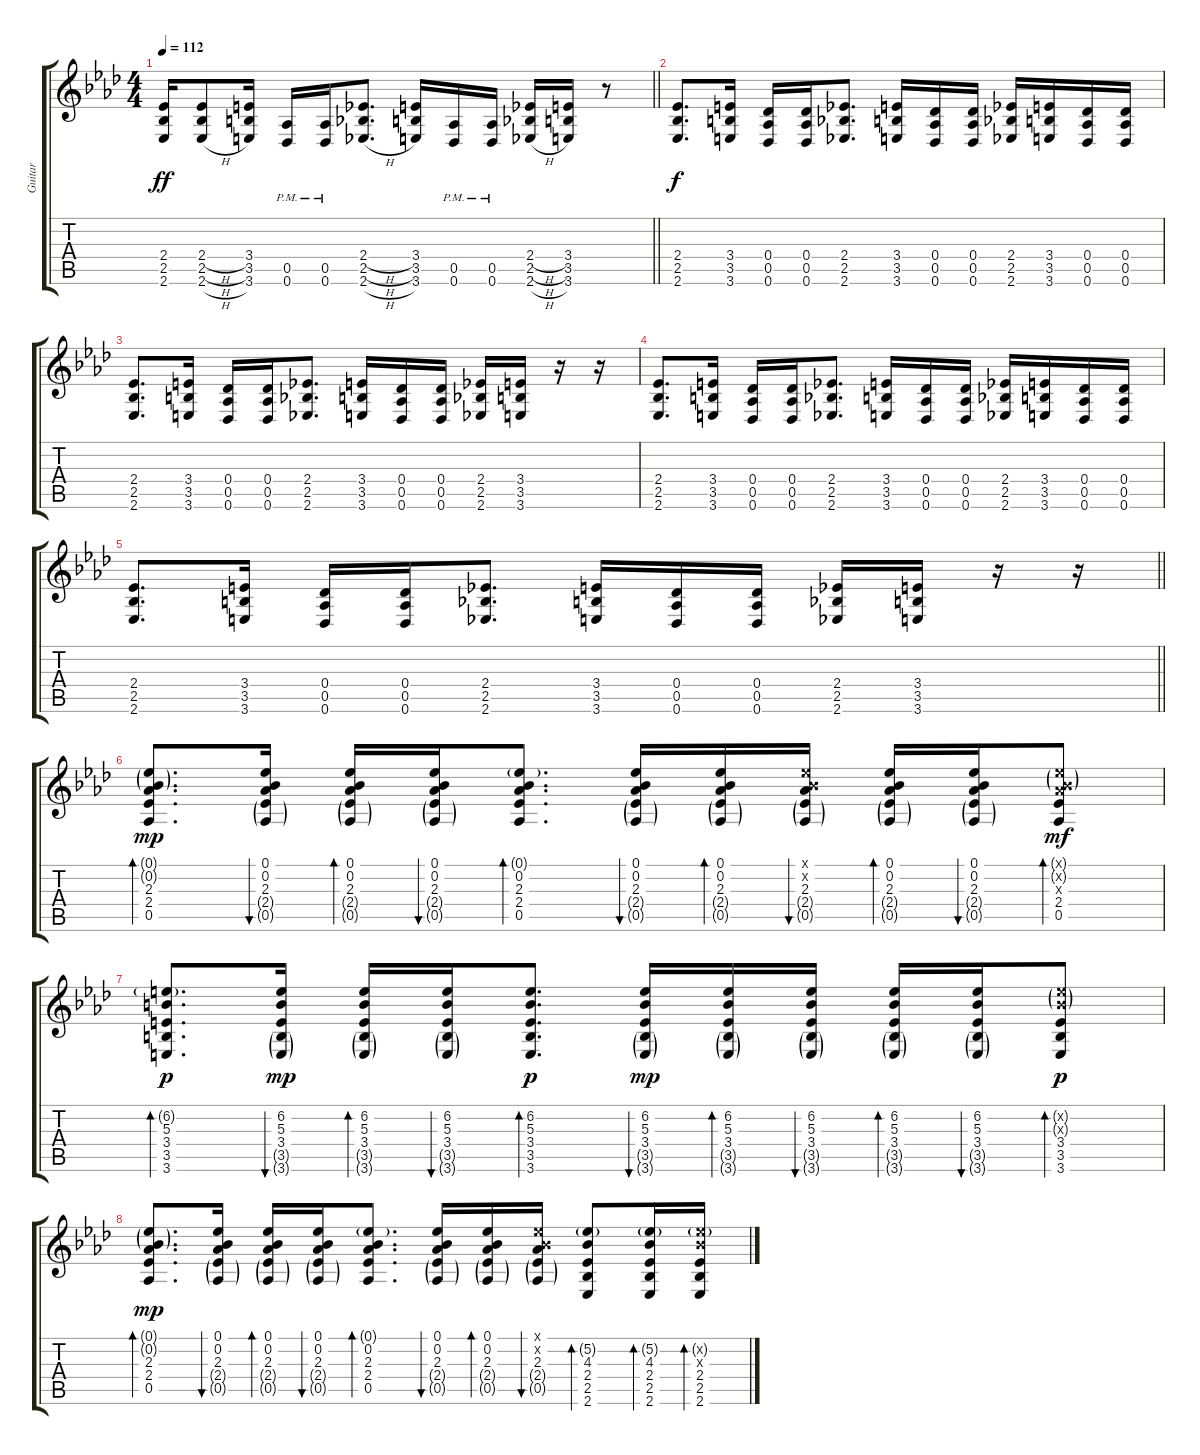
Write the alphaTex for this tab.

\track ("Guitar" "Guitar") {instrument distortionguitar}
\staff {score tabs}
\tuning (Eb4 Bb3 Gb3 Db3 Ab2 Db2) {hide}
\ts (4 4)
\tempo 112
\clef g2
\barLineRight lightlight
\ks ab
(2.4 2.5 2.6).16{dy ff} (2.4{h} 2.5{h} 2.6{h}).8 (3.4 3.5 3.6).16 (0.5{pm} 0.6).16 (0.5{pm} 0.6).16 (2.4{h} 2.5{h} 2.6{h}).8{d} (3.4 3.5 3.6).16 (0.5{pm} 0.6).16 (0.5{pm} 0.6).16 (2.4{h} 2.5{h} 2.6{h}).16 (3.4 3.5 3.6).16 r.8 |
(2.4 2.5 2.6).8{d dy f} (3.4 3.5 3.6).16 (0.4 0.5 0.6).16 (0.4 0.5 0.6).16 (2.4 2.5 2.6).8{d} (3.4 3.5 3.6).16 (0.4 0.5 0.6).16 (0.4 0.5 0.6).16 (2.4 2.5 2.6).16 (3.4 3.5 3.6).16 (0.4 0.5 0.6).16 (0.4 0.5 0.6).16 |
(2.4 2.5 2.6).8{d} (3.4 3.5 3.6).16 (0.4 0.5 0.6).16 (0.4 0.5 0.6).16 (2.4 2.5 2.6).8{d} (3.4 3.5 3.6).16 (0.4 0.5 0.6).16 (0.4 0.5 0.6).16 (2.4 2.5 2.6).16 (3.4 3.5 3.6).16 r.16 r.16 |
(2.4 2.5 2.6).8{d} (3.4 3.5 3.6).16 (0.4 0.5 0.6).16 (0.4 0.5 0.6).16 (2.4 2.5 2.6).8{d} (3.4 3.5 3.6).16 (0.4 0.5 0.6).16 (0.4 0.5 0.6).16 (2.4 2.5 2.6).16 (3.4 3.5 3.6).16 (0.4 0.5 0.6).16 (0.4 0.5 0.6).16 |
\barLineRight lightlight
(2.4 2.5 2.6).8{d} (3.4 3.5 3.6).16 (0.4 0.5 0.6).16 (0.4 0.5 0.6).16 (2.4 2.5 2.6).8{d} (3.4 3.5 3.6).16 (0.4 0.5 0.6).16 (0.4 0.5 0.6).16 (2.4 2.5 2.6).16 (3.4 3.5 3.6).16 r.16 r.16 |
(0.1{g} 0.2{g} 2.3 2.4 0.5).8{d bd 30 dy mp instrument acousticguitarsteel} (0.1 0.2 2.3 2.4{g} 0.5{g}).16{bu 30} (0.1 0.2 2.3 2.4{g} 0.5{g}).16{bd 30} (0.1 0.2 2.3 2.4{g} 0.5{g}).16{bu 30} (0.1{g} 0.2 2.3 2.4 0.5).8{d bd 30} (0.1 0.2 2.3 2.4{g} 0.5{g}).16{bu 30} (0.1 0.2 2.3 2.4{g} 0.5{g}).16{bd 30} (0.1{x} 0.2{x} 2.3 2.4{g} 0.5{g}).16{bu 30} (0.1 0.2 2.3 2.4{g} 0.5{g}).16{bd 30} (0.1 0.2 2.3 2.4{g} 0.5{g}).16{bu 30} (0.1{g x} 0.2{g x} 2.3{x} 2.4 0.5).8{bd 30 dy mf} |
(6.2{g} 5.3 3.4 3.5 3.6).8{d bd 30 dy p} (6.2 5.3 3.4 3.5{g} 3.6{g}).16{bu 30 dy mp} (6.2 5.3 3.4 3.5{g} 3.6{g}).16{bd 30} (6.2 5.3 3.4 3.5{g} 3.6{g}).16{bu 30} (6.2 5.3 3.4 3.5 3.6).8{d bd 30 dy p} (6.2 5.3 3.4 3.5{g} 3.6{g}).16{bu 30 dy mp} (6.2 5.3 3.4 3.5{g} 3.6{g}).16{bd 30} (6.2 5.3 3.4 3.5{g} 3.6{g}).16{bu 30} (6.2 5.3 3.4 3.5{g} 3.6{g}).16{bd 30} (6.2 5.3 3.4 3.5{g} 3.6{g}).16{bu 30} (6.2{g x} 5.3{g x} 3.4 3.5 3.6).8{bd 30 dy p} |
(0.1{g} 0.2{g} 2.3 2.4 0.5).8{d bd 30 dy mp} (0.1 0.2 2.3 2.4{g} 0.5{g}).16{bu 30} (0.1 0.2 2.3 2.4{g} 0.5{g}).16{bd 30} (0.1 0.2 2.3 2.4{g} 0.5{g}).16{bu 30} (0.1{g} 0.2 2.3 2.4 0.5).8{d bd 30} (0.1 0.2 2.3 2.4{g} 0.5{g}).16{bu 30} (0.1 0.2 2.3 2.4{g} 0.5{g}).16{bd 30} (0.1{x} 0.2{x} 2.3 2.4{g} 0.5{g}).16{bu 30} (5.2{g} 4.3 2.4 2.5 2.6).8{bd 30} (5.2{g} 4.3 2.4 2.5 2.6).16{bd 30} (5.2{g x} 4.3{x} 2.4 2.5 2.6).16{bd 30}
